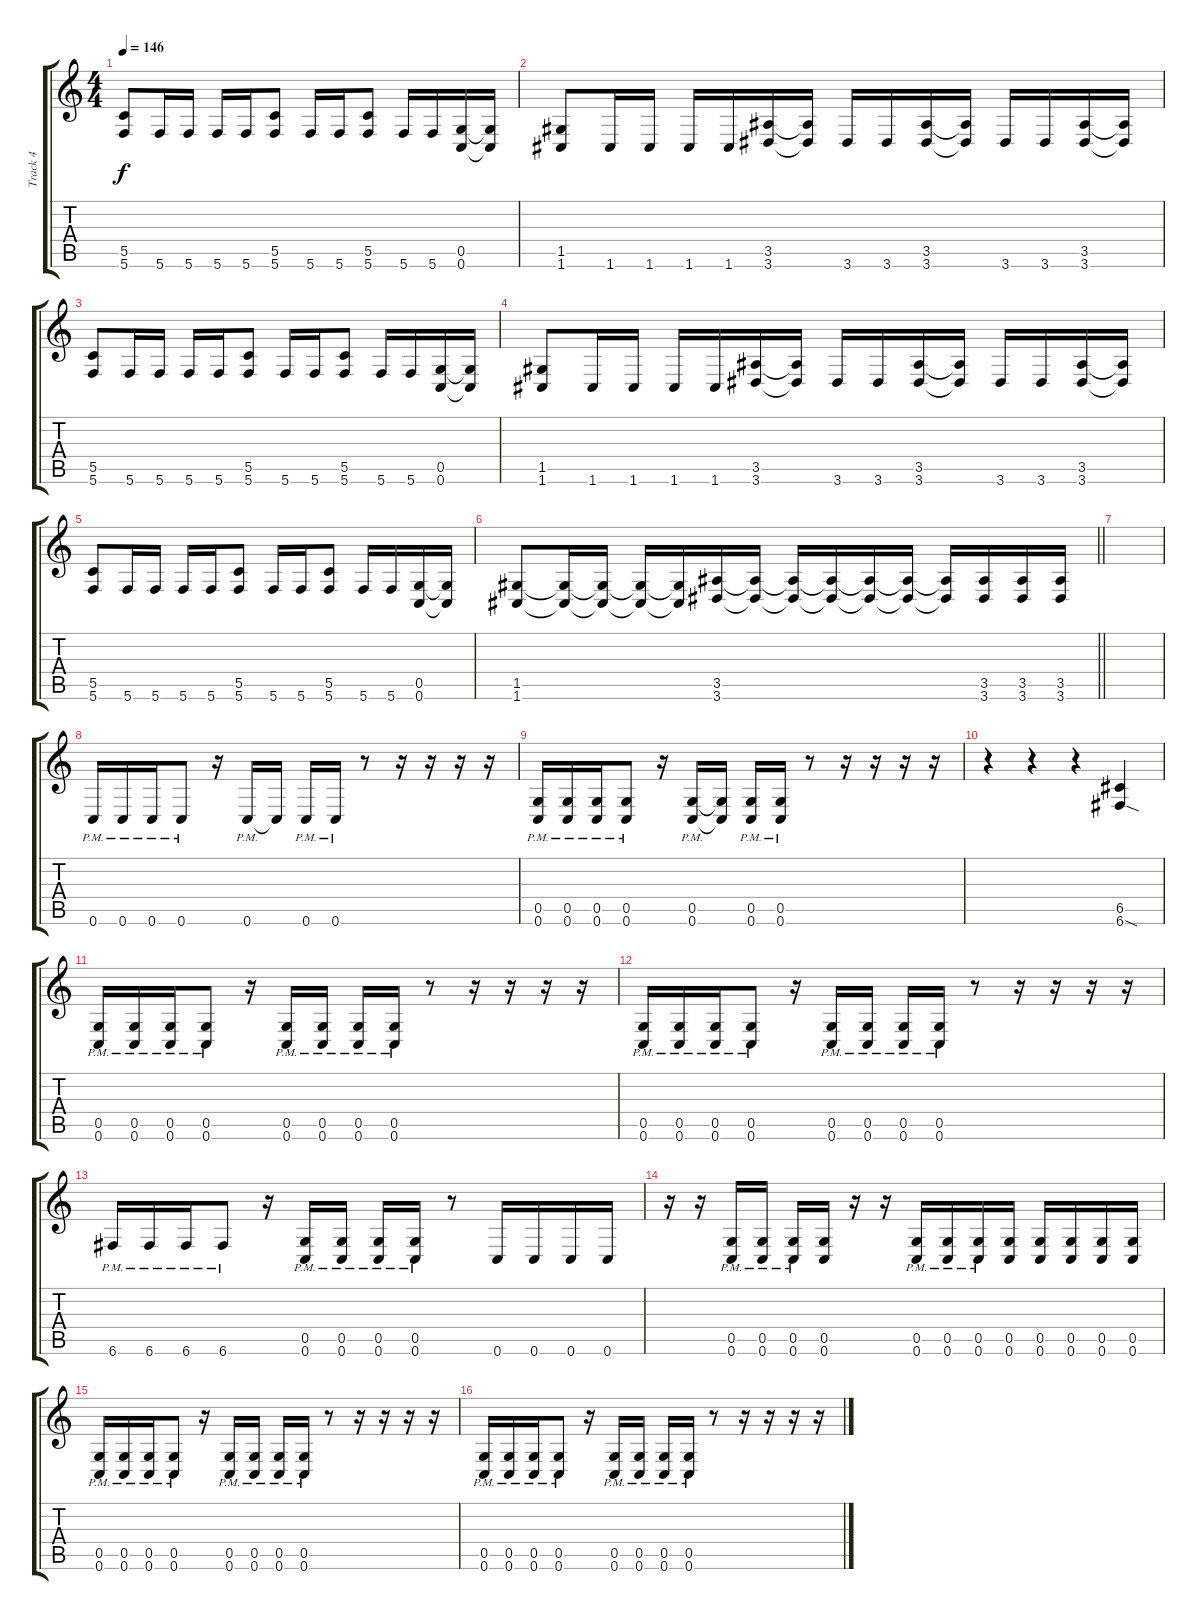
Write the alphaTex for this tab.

\track ("Track 4" "Track 4") {instrument distortionguitar}
\staff {score tabs}
\tuning (D4 A3 F3 C3 G2 C2) {hide}
\ts (4 4)
\tempo 146
\clef g2
\ks c
(5.5 5.6).8{dy f} 5.6.16 5.6.16 5.6.16 5.6.16 (5.5 5.6).8 5.6.16 5.6.16 (5.5 5.6).8 5.6.16 5.6.16 (0.5 0.6).16 (0.5{t} 0.6{t}).16 |
(1.5 1.6).8 1.6.16 1.6.16 1.6.16 1.6.16 (3.5 3.6).16 (3.5{t} 3.6{t}).16 3.6.16 3.6.16 (3.5 3.6).16 (3.5{t} 3.6{t}).16 3.6.16 3.6.16 (3.5 3.6).16 (3.5{t} 3.6{t}).16 |
(5.5 5.6).8 5.6.16 5.6.16 5.6.16 5.6.16 (5.5 5.6).8 5.6.16 5.6.16 (5.5 5.6).8 5.6.16 5.6.16 (0.5 0.6).16 (0.5{t} 0.6{t}).16 |
(1.5 1.6).8 1.6.16 1.6.16 1.6.16 1.6.16 (3.5 3.6).16 (3.5{t} 3.6{t}).16 3.6.16 3.6.16 (3.5 3.6).16 (3.5{t} 3.6{t}).16 3.6.16 3.6.16 (3.5 3.6).16 (3.5{t} 3.6{t}).16 |
(5.5 5.6).8 5.6.16 5.6.16 5.6.16 5.6.16 (5.5 5.6).8 5.6.16 5.6.16 (5.5 5.6).8 5.6.16 5.6.16 (0.5 0.6).16 (0.5{t} 0.6{t}).16 |
\barLineRight lightlight
(1.5 1.6).8 (1.5{t} 1.6{t}).16 (1.5{t} 1.6{t}).16 (1.5{t} 1.6{t}).16 (1.5{t} 1.6{t}).16 (3.5 3.6).16 (3.5{t} 3.6{t}).16 (3.5{t} 3.6{t}).16 (3.5{t} 3.6{t}).16 (3.5{t} 3.6{t}).16 (3.5{t} 3.6{t}).16 (3.5{t} 3.6{t}).16 (3.5 3.6).16 (3.5 3.6).16 (3.5 3.6).16 |
|
0.6{pm}.16 0.6{pm}.16 0.6{pm}.16 0.6{pm}.8 r.16 0.6{pm}.16 0.6{t}.16 0.6{pm}.16 0.6{pm}.16 r.8 r.16 r.16 r.16 r.16 |
(0.5{pm} 0.6{pm}).16 (0.5{pm} 0.6{pm}).16 (0.5{pm} 0.6{pm}).16 (0.5{pm} 0.6{pm}).8 r.16 (0.5{pm} 0.6{pm}).16 (0.5{t} 0.6{t}).16 (0.5{pm} 0.6{pm}).16 (0.5{pm} 0.6{pm}).16 r.8 r.16 r.16 r.16 r.16 |
r.4 r.4 r.4 (6.5 6.6{sod}).4 |
(0.5{pm} 0.6{pm}).16{volume 12} (0.5{pm} 0.6{pm}).16 (0.5{pm} 0.6{pm}).16 (0.5{pm} 0.6{pm}).8 r.16 (0.5{pm} 0.6{pm}).16 (0.5{pm} 0.6{pm}).16 (0.5{pm} 0.6{pm}).16 (0.5{pm} 0.6{pm}).16 r.8 r.16 r.16 r.16 r.16 |
(0.5{pm} 0.6{pm}).16 (0.5{pm} 0.6{pm}).16 (0.5{pm} 0.6{pm}).16 (0.5{pm} 0.6{pm}).8 r.16 (0.5{pm} 0.6{pm}).16 (0.5{pm} 0.6{pm}).16 (0.5{pm} 0.6{pm}).16 (0.5{pm} 0.6{pm}).16 r.8 r.16 r.16 r.16 r.16 |
6.6{pm}.16 6.6{pm}.16 6.6{pm}.16 6.6{pm}.8 r.16 (0.5{pm} 0.6{pm}).16 (0.5{pm} 0.6{pm}).16 (0.5{pm} 0.6{pm}).16 (0.5{pm} 0.6{pm}).16 r.8 0.6.16 0.6.16 0.6.16 0.6.16 |
r.16 r.16 (0.5{pm} 0.6{pm}).16 (0.5{pm} 0.6{pm}).16 (0.5{pm} 0.6{pm}).16 (0.5 0.6).16 r.16 r.16 (0.5 0.6{pm}).16 (0.5{pm} 0.6{pm}).16 (0.5{pm} 0.6{pm}).16 (0.5 0.6).16 (0.5 0.6).16 (0.5 0.6).16 (0.5 0.6).16 (0.5 0.6).16 |
(0.5{pm} 0.6{pm}).16{volume 12} (0.5{pm} 0.6{pm}).16 (0.5{pm} 0.6{pm}).16 (0.5{pm} 0.6{pm}).8 r.16 (0.5{pm} 0.6{pm}).16 (0.5{pm} 0.6{pm}).16 (0.5{pm} 0.6{pm}).16 (0.5{pm} 0.6{pm}).16 r.8 r.16 r.16 r.16 r.16 |
(0.5{pm} 0.6{pm}).16 (0.5{pm} 0.6{pm}).16 (0.5{pm} 0.6{pm}).16 (0.5{pm} 0.6{pm}).8 r.16 (0.5{pm} 0.6{pm}).16 (0.5{pm} 0.6{pm}).16 (0.5{pm} 0.6{pm}).16 (0.5{pm} 0.6{pm}).16 r.8 r.16 r.16 r.16 r.16
